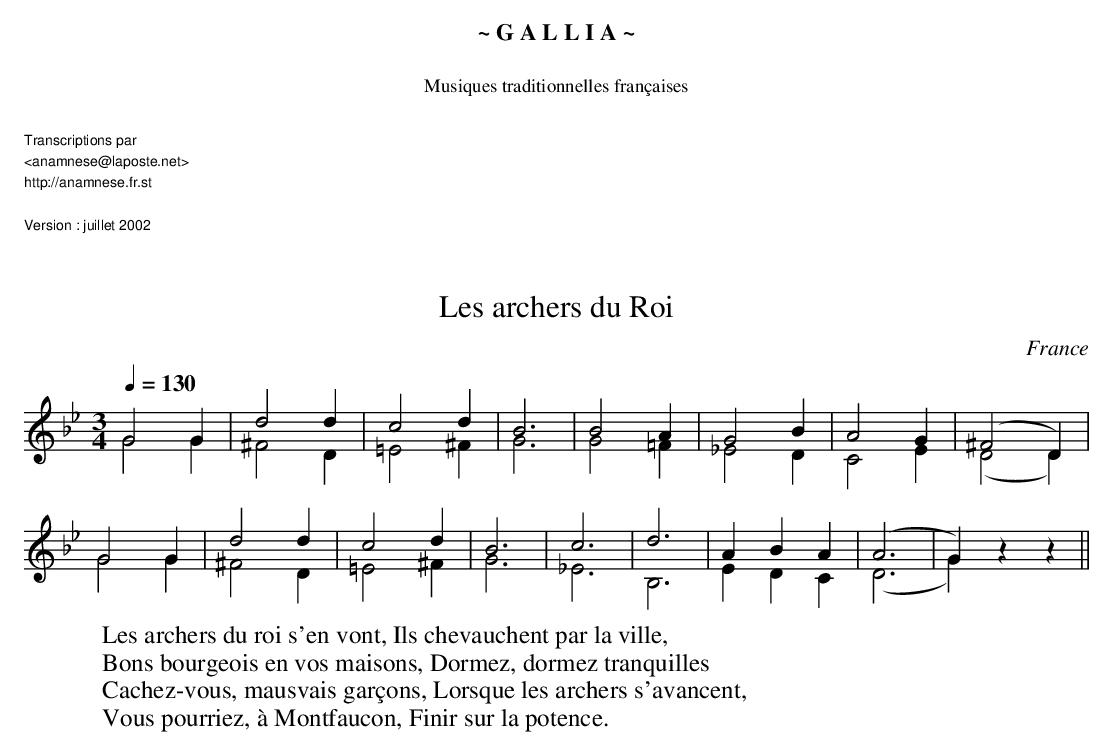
X:1
T:Les archers du Roi
O:France
M:3/4
L:1/4
Q:1/4=130
K:Bb
K:Gm
%%staves (1 2)
V:1
G2 G | d2 d | c2 d | B3 | B2 A | G2 B | A2 G | (^F2D) |
G2 G | d2 d | c2 d | B3 | c3 | d3 | A B A | (A3 |G) z z ||
V:2
G2 G | ^F2 D | =E2 ^F | G3 | G2 =F | _E2 D | C2 E | (D2 D) |
G2 G | ^F2 D | =E2 ^F | G3 | _E3  |  B,3 | EDC | (D3 | G) x x ||
W:Les archers du roi s'en vont, Ils chevauchent par la ville,
W:Bons bourgeois en vos maisons, Dormez, dormez tranquilles
W:Cachez-vous, mausvais garçons, Lorsque les archers s'avancent,
W:Vous pourriez, à Montfaucon, Finir sur la potence.
